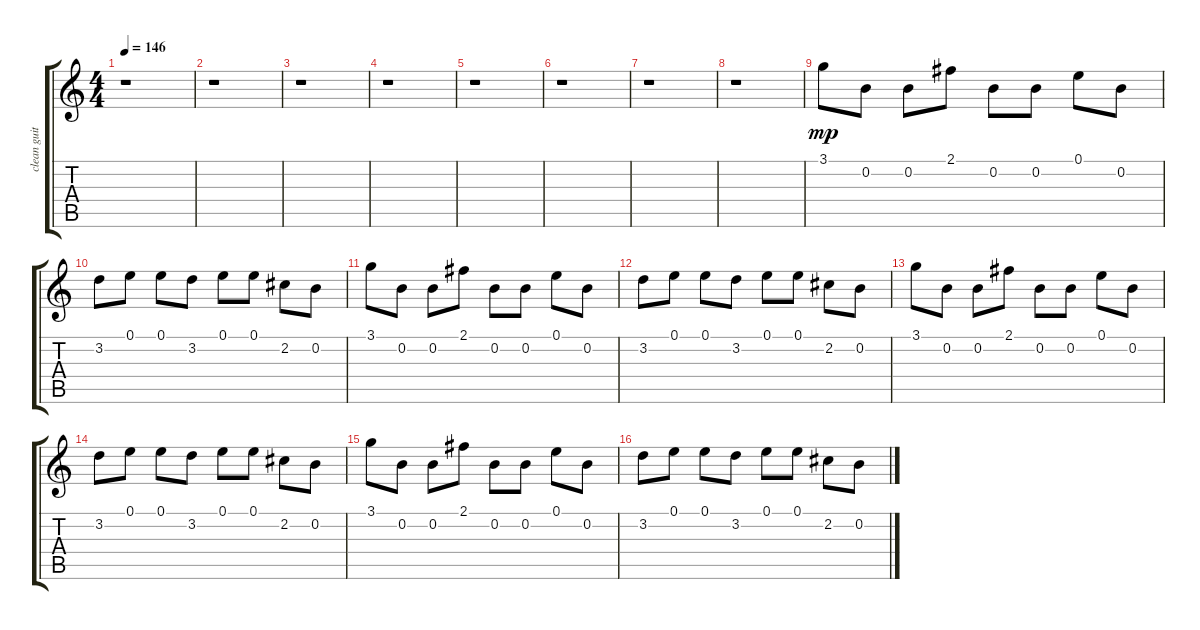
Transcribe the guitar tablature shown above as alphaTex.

\track ("clean guitar" "clean guit") {instrument electricguitarclean}
\staff {score tabs}
\tuning (E4 B3 G3 D3 A2 E2) {hide}
\ts (4 4)
\tempo 146
\clef g2
\ks c
r.1{dy mp instrument electricguitarclean} |
r.1 |
r.1 |
r.1 |
r.1 |
r.1 |
r.1 |
r.1 |
3.1.8 0.2.8 0.2.8 2.1.8 0.2.8 0.2.8 0.1.8 0.2.8 |
3.2.8 0.1.8 0.1.8 3.2.8 0.1.8 0.1.8 2.2.8 0.2.8 |
3.1.8 0.2.8 0.2.8 2.1.8 0.2.8 0.2.8 0.1.8 0.2.8 |
3.2.8 0.1.8 0.1.8 3.2.8 0.1.8 0.1.8 2.2.8 0.2.8 |
3.1.8 0.2.8 0.2.8 2.1.8 0.2.8 0.2.8 0.1.8 0.2.8 |
3.2.8 0.1.8 0.1.8 3.2.8 0.1.8 0.1.8 2.2.8 0.2.8 |
3.1.8 0.2.8 0.2.8 2.1.8 0.2.8 0.2.8 0.1.8 0.2.8 |
3.2.8 0.1.8 0.1.8 3.2.8 0.1.8 0.1.8 2.2.8 0.2.8
